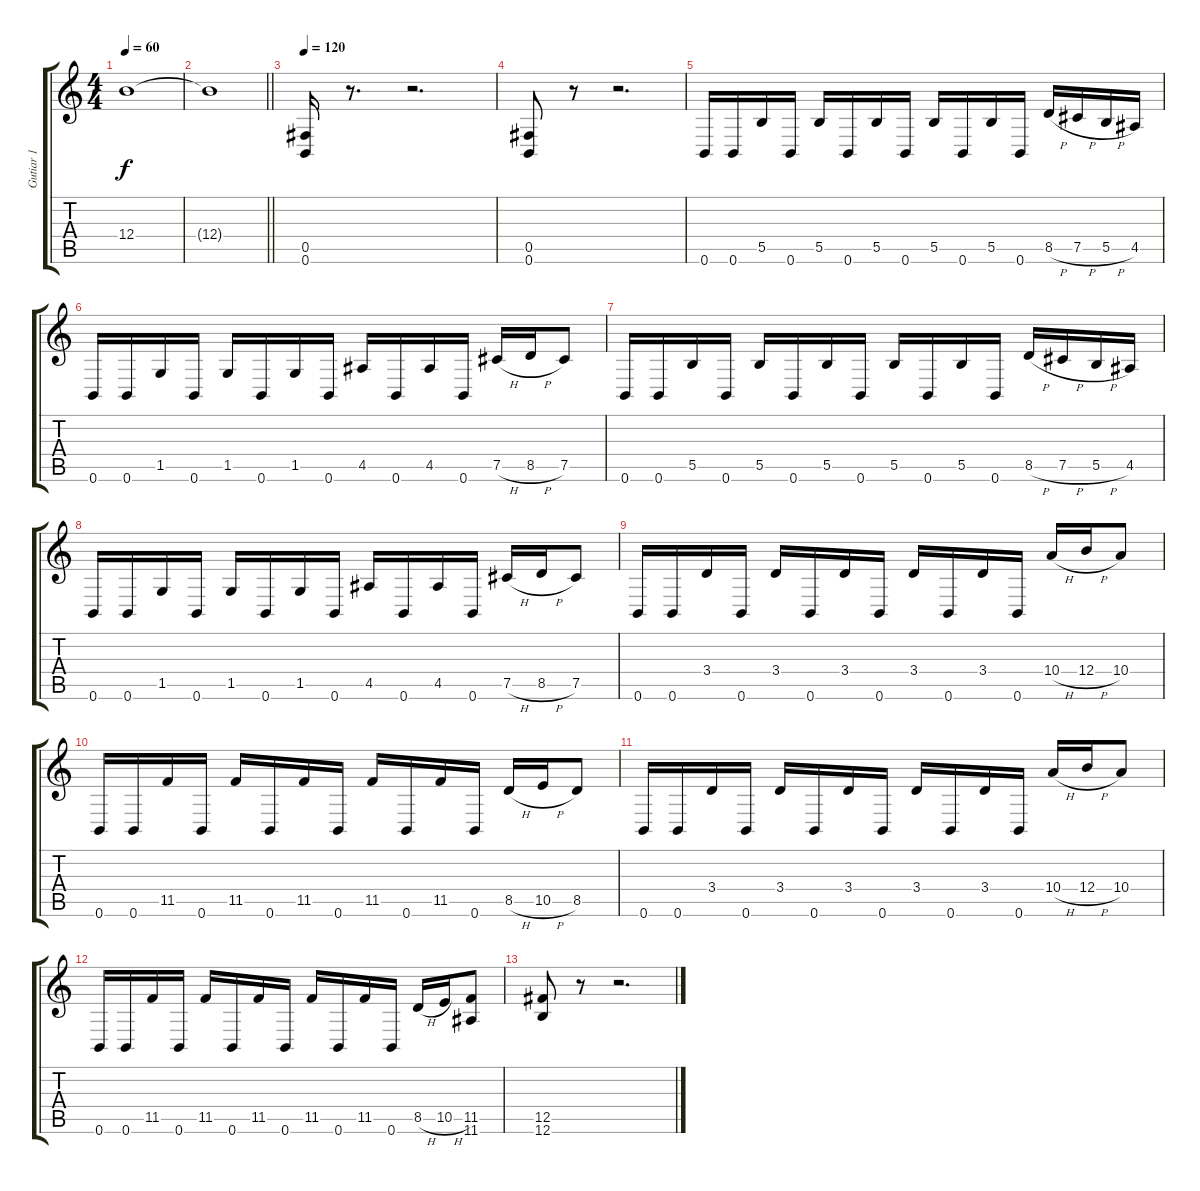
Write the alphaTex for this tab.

\track ("Gutiar 1" "Gutiar 1") {instrument distortionguitar}
\staff {score tabs}
\tuning (Db4 Ab3 E3 B2 Gb2 B1) {hide}
\ts (4 4)
\tempo 60
\clef g2
\ks c
12.4.1{dy f} |
\barLineRight lightlight
12.4{t}.1 |
\section ("" "")
\tempo 120
(0.5 0.6).16 r.8{d} r.2{d} |
(0.5 0.6).8 r.8 r.2{d} |
0.6.16 0.6.16 5.5.16 0.6.16 5.5.16 0.6.16 5.5.16 0.6.16 5.5.16 0.6.16 5.5.16 0.6.16 8.5{h}.16 7.5{h}.16 5.5{h}.16 4.5.16 |
0.6.16 0.6.16 1.5.16 0.6.16 1.5.16 0.6.16 1.5.16 0.6.16 4.5.16 0.6.16 4.5.16 0.6.16 7.5{h}.16 8.5{h}.16 7.5.8 |
0.6.16 0.6.16 5.5.16 0.6.16 5.5.16 0.6.16 5.5.16 0.6.16 5.5.16 0.6.16 5.5.16 0.6.16 8.5{h}.16 7.5{h}.16 5.5{h}.16 4.5.16 |
0.6.16 0.6.16 1.5.16 0.6.16 1.5.16 0.6.16 1.5.16 0.6.16 4.5.16 0.6.16 4.5.16 0.6.16 7.5{h}.16 8.5{h}.16 7.5.8 |
0.6.16 0.6.16 3.4.16 0.6.16 3.4.16 0.6.16 3.4.16 0.6.16 3.4.16 0.6.16 3.4.16 0.6.16 10.4{h}.16 12.4{h}.16 10.4.8 |
0.6.16 0.6.16 11.5.16 0.6.16 11.5.16 0.6.16 11.5.16 0.6.16 11.5.16 0.6.16 11.5.16 0.6.16 8.5{h}.16 10.5{h}.16 8.5.8 |
0.6.16 0.6.16 3.4.16 0.6.16 3.4.16 0.6.16 3.4.16 0.6.16 3.4.16 0.6.16 3.4.16 0.6.16 10.4{h}.16 12.4{h}.16 10.4.8 |
0.6.16 0.6.16 11.5.16 0.6.16 11.5.16 0.6.16 11.5.16 0.6.16 11.5.16 0.6.16 11.5.16 0.6.16 8.5{h}.16 10.5{h}.16 (11.5 11.6).8 |
(12.5 12.6).8 r.8 r.2{d}
